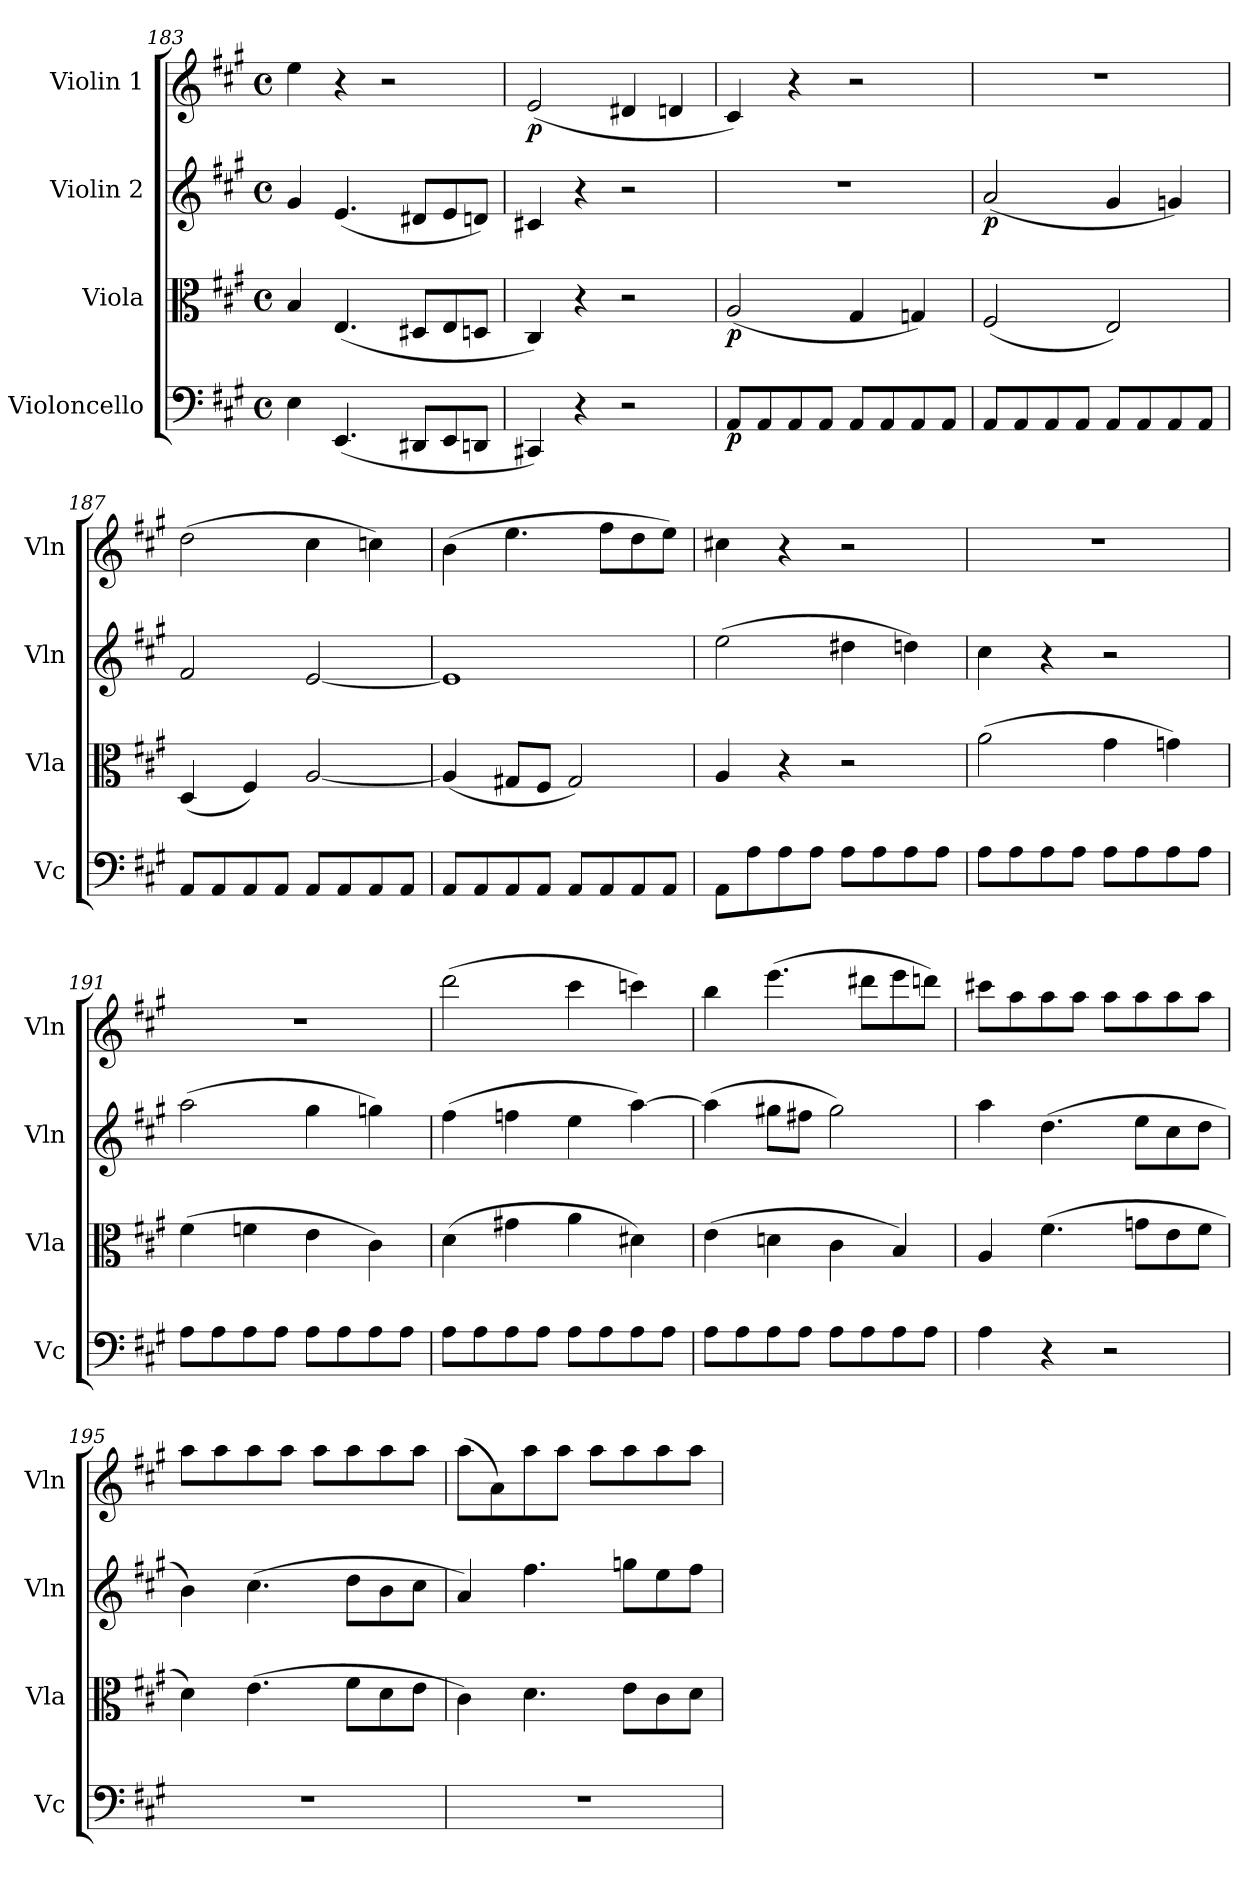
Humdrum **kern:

**kern	**dynam	**kern	**dynam	**kern	**dynam	**kern	**dynam
*part4	*part4	*part3	*part3	*part2	*part2	*part1	*part1
*staff4	*staff4	*staff3	*staff3	*staff2	*staff2	*staff1	*staff1
*I"Violoncello	*	*I"Viola	*	*I"Violin 2	*	*I"Violin 1	*
*I'Vc	*	*I'Vla	*	*I'Vln	*	*I'Vln	*
*clefF4	*	*clefC3	*	*clefG2	*	*clefG2	*
*k[f#c#g#]	*	*k[f#c#g#]	*	*k[f#c#g#]	*	*k[f#c#g#]	*
*M4/4	*	*M4/4	*	*M4/4	*	*M4/4	*
*met(c)	*	*met(c)	*	*met(c)	*	*met(c)	*
=183	=183	=183	=183	=183	=183	=183	=183
4E\	.	4B/	.	4g#/	.	4ee\	.
(<4.EE/	.	(<4.E/	.	(<4.e/	.	4r	.
.	.	.	.	.	.	2r	.
8DD#X/L	.	8D#X/L	.	8d#X/L	.	.	.
8EE/	.	8E/	.	8e/	.	.	.
8DDn/J	.	8Dn/J	.	8dn/J)	.	.	.
=184	=184	=184	=184	=184	=184	=184	=184
!	!	!	!	!	!	!	!LO:DY:b
4CC#X/)	.	4C#/)	.	4c#X/	.	(<2e/	p
4r	.	4r	.	4r	.	.	.
2r	.	2r	.	2r	.	4d#X/	.
.	.	.	.	.	.	4dn/	.
=185	=185	=185	=185	=185	=185	=185	=185
!	!LO:DY:b	!	!LO:DY:b	!	!	!	!
8AA/L	p	(<2A/	p	1r	.	4c#/)	.
8AA/	.	.	.	.	.	.	.
8AA/	.	.	.	.	.	4r	.
8AA/J	.	.	.	.	.	.	.
8AA/L	.	4G#/	.	.	.	2r	.
8AA/	.	.	.	.	.	.	.
8AA/	.	4Gn/)	.	.	.	.	.
8AA/J	.	.	.	.	.	.	.
=186	=186	=186	=186	=186	=186	=186	=186
!	!	!	!	!	!LO:DY:b	!	!
8AA/L	.	(<2F#/	.	(<2a/	p	1r	.
8AA/	.	.	.	.	.	.	.
8AA/	.	.	.	.	.	.	.
8AA/J	.	.	.	.	.	.	.
8AA/L	.	2E/)	.	4g#/	.	.	.
8AA/	.	.	.	.	.	.	.
8AA/	.	.	.	4gn/)	.	.	.
8AA/J	.	.	.	.	.	.	.
=187	=187	=187	=187	=187	=187	=187	=187
8AA/L	.	(<4D/	.	2f#/	.	(>2dd\	.
8AA/	.	.	.	.	.	.	.
8AA/	.	4F#/)	.	.	.	.	.
8AA/J	.	.	.	.	.	.	.
8AA/L	.	[2A/	.	[2e/	.	4cc#\	.
8AA/	.	.	.	.	.	.	.
8AA/	.	.	.	.	.	4ccn\)	.
8AA/J	.	.	.	.	.	.	.
!!LO:LB:g=z
=188	=188	=188	=188	=188	=188	=188	=188
8AA/L	.	(<4A/]	.	1e]	.	(>4b\	.
8AA/	.	.	.	.	.	.	.
8AA/	.	8G#X/L	.	.	.	4.ee\	.
8AA/J	.	8F#/J	.	.	.	.	.
8AA/L	.	2G#/)	.	.	.	.	.
8AA/	.	.	.	.	.	8ff#\L	.
8AA/	.	.	.	.	.	8dd\	.
8AA/J	.	.	.	.	.	8ee\J)	.
=189	=189	=189	=189	=189	=189	=189	=189
8AA\L	.	4A/	.	(>2ee\	.	4cc#X\	.
8A\	.	.	.	.	.	.	.
8A\	.	4r	.	.	.	4r	.
8A\J	.	.	.	.	.	.	.
8A\L	.	2r	.	4dd#X\	.	2r	.
8A\	.	.	.	.	.	.	.
8A\	.	.	.	4ddn\)	.	.	.
8A\J	.	.	.	.	.	.	.
=190	=190	=190	=190	=190	=190	=190	=190
8A\L	.	(>2a\	.	4cc#\	.	1r	.
8A\	.	.	.	.	.	.	.
8A\	.	.	.	4r	.	.	.
8A\J	.	.	.	.	.	.	.
8A\L	.	4g#\	.	2r	.	.	.
8A\	.	.	.	.	.	.	.
8A\	.	4gn\)	.	.	.	.	.
8A\J	.	.	.	.	.	.	.
=191	=191	=191	=191	=191	=191	=191	=191
8A\L	.	(>4f#\	.	(>2aa\	.	1r	.
8A\	.	.	.	.	.	.	.
8A\	.	4fn\	.	.	.	.	.
8A\J	.	.	.	.	.	.	.
8A\L	.	4e\	.	4gg#\	.	.	.
8A\	.	.	.	.	.	.	.
8A\	.	4c#\)	.	4ggn\)	.	.	.
8A\J	.	.	.	.	.	.	.
=192	=192	=192	=192	=192	=192	=192	=192
8A\L	.	(>4d\	.	(>4ff#\	.	(>2ddd\	.
8A\	.	.	.	.	.	.	.
8A\	.	4g#X\	.	4ffn\	.	.	.
8A\J	.	.	.	.	.	.	.
8A\L	.	4a\	.	4ee\	.	4ccc#\	.
8A\	.	.	.	.	.	.	.
8A\	.	4d#X\)	.	[4aa\)	.	4cccn\)	.
8A\J	.	.	.	.	.	.	.
=193	=193	=193	=193	=193	=193	=193	=193
8A\L	.	(>4e\	.	(>4aa\]	.	4bb\	.
8A\	.	.	.	.	.	.	.
8A\	.	4dn\	.	8gg#X\L	.	(>4.eee\	.
8A\J	.	.	.	8ff#X\J	.	.	.
8A\L	.	4c#\	.	2gg#\)	.	.	.
8A\	.	.	.	.	.	8ddd#X\L	.
8A\	.	4B/)	.	.	.	8eee\	.
8A\J	.	.	.	.	.	8dddn\J)	.
=194	=194	=194	=194	=194	=194	=194	=194
4A\	.	4A/	.	4aa\	.	8ccc#X\L	.
.	.	.	.	.	.	8aa\	.
4r	.	(>4.f#\	.	(>4.dd\	.	8aa\	.
.	.	.	.	.	.	8aa\J	.
2r	.	.	.	.	.	8aa\L	.
.	.	8gn\L	.	8ee\L	.	8aa\	.
.	.	8e\	.	8cc#\	.	8aa\	.
.	.	8f#\J	.	8dd\J	.	8aa\J	.
=195	=195	=195	=195	=195	=195	=195	=195
1r	.	4d\)	.	4b\)	.	8aa\L	.
.	.	.	.	.	.	8aa\	.
.	.	(>4.e\	.	(>4.cc#\	.	8aa\	.
.	.	.	.	.	.	8aa\J	.
.	.	.	.	.	.	8aa\L	.
.	.	8f#\L	.	8dd\L	.	8aa\	.
.	.	8d\	.	8b\	.	8aa\	.
.	.	8e\J	.	8cc#\J	.	8aa\J	.
!!LO:LB:g=z
=196	=196	=196	=196	=196	=196	=196	=196
1r	.	4c#\)	.	4a/)	.	(>8aa\L	.
.	.	.	.	.	.	8a\)	.
.	.	4.d\	.	4.ff#\	.	8aa\	.
.	.	.	.	.	.	8aa\J	.
.	.	.	.	.	.	8aa\L	.
.	.	8e\L	.	8ggn\L	.	8aa\	.
.	.	8c#\	.	8ee\	.	8aa\	.
.	.	8d\J	.	8ff#\J	.	8aa\J	.
=	=	=	=	=	=	=	=
*-	*-	*-	*-	*-	*-	*-	*-
